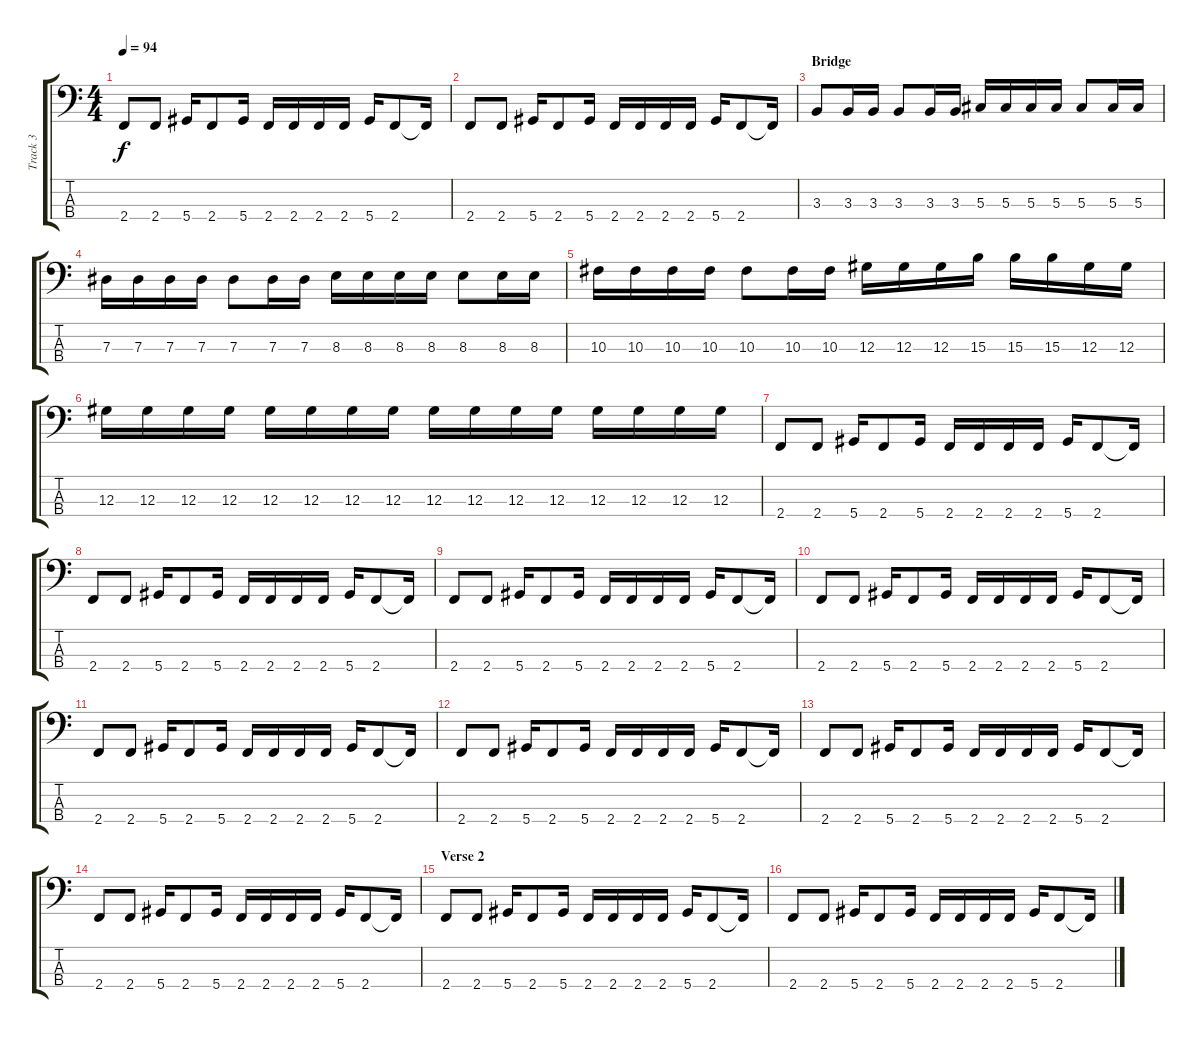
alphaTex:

\track ("Track 3" "Track 3") {instrument electricbassfinger}
\staff {score tabs}
\tuning (Gb2 Db2 Ab1 Eb1) {hide}
\ts (4 4)
\tempo 94
\clef f4
\ks c
2.4.8{dy f} 2.4.8 5.4.16 2.4.8 5.4.16 2.4.16 2.4.16 2.4.16 2.4.16 5.4.16 2.4.8 2.4{t}.16 |
2.4.8 2.4.8 5.4.16 2.4.8 5.4.16 2.4.16 2.4.16 2.4.16 2.4.16 5.4.16 2.4.8 2.4{t}.16 |
\section ("" "Bridge")
3.3.8 3.3.16 3.3.16 3.3.8 3.3.16 3.3.16 5.3.16 5.3.16 5.3.16 5.3.16 5.3.8 5.3.16 5.3.16 |
7.3.16 7.3.16 7.3.16 7.3.16 7.3.8 7.3.16 7.3.16 8.3.16 8.3.16 8.3.16 8.3.16 8.3.8 8.3.16 8.3.16 |
10.3.16 10.3.16 10.3.16 10.3.16 10.3.8 10.3.16 10.3.16 12.3.16 12.3.16 12.3.16 15.3.16 15.3.16 15.3.16 12.3.16 12.3.16 |
12.3.16 12.3.16 12.3.16 12.3.16 12.3.16 12.3.16 12.3.16 12.3.16 12.3.16 12.3.16 12.3.16 12.3.16 12.3.16 12.3.16 12.3.16 12.3.16 |
2.4.8 2.4.8 5.4.16 2.4.8 5.4.16 2.4.16 2.4.16 2.4.16 2.4.16 5.4.16 2.4.8 2.4{t}.16 |
2.4.8 2.4.8 5.4.16 2.4.8 5.4.16 2.4.16 2.4.16 2.4.16 2.4.16 5.4.16 2.4.8 2.4{t}.16 |
2.4.8 2.4.8 5.4.16 2.4.8 5.4.16 2.4.16 2.4.16 2.4.16 2.4.16 5.4.16 2.4.8 2.4{t}.16 |
2.4.8 2.4.8 5.4.16 2.4.8 5.4.16 2.4.16 2.4.16 2.4.16 2.4.16 5.4.16 2.4.8 2.4{t}.16 |
2.4.8 2.4.8 5.4.16 2.4.8 5.4.16 2.4.16 2.4.16 2.4.16 2.4.16 5.4.16 2.4.8 2.4{t}.16 |
2.4.8 2.4.8 5.4.16 2.4.8 5.4.16 2.4.16 2.4.16 2.4.16 2.4.16 5.4.16 2.4.8 2.4{t}.16 |
2.4.8 2.4.8 5.4.16 2.4.8 5.4.16 2.4.16 2.4.16 2.4.16 2.4.16 5.4.16 2.4.8 2.4{t}.16 |
2.4.8 2.4.8 5.4.16 2.4.8 5.4.16 2.4.16 2.4.16 2.4.16 2.4.16 5.4.16 2.4.8 2.4{t}.16 |
\section ("" "Verse 2")
2.4.8 2.4.8 5.4.16 2.4.8 5.4.16 2.4.16 2.4.16 2.4.16 2.4.16 5.4.16 2.4.8 2.4{t}.16 |
2.4.8 2.4.8 5.4.16 2.4.8 5.4.16 2.4.16 2.4.16 2.4.16 2.4.16 5.4.16 2.4.8 2.4{t}.16
